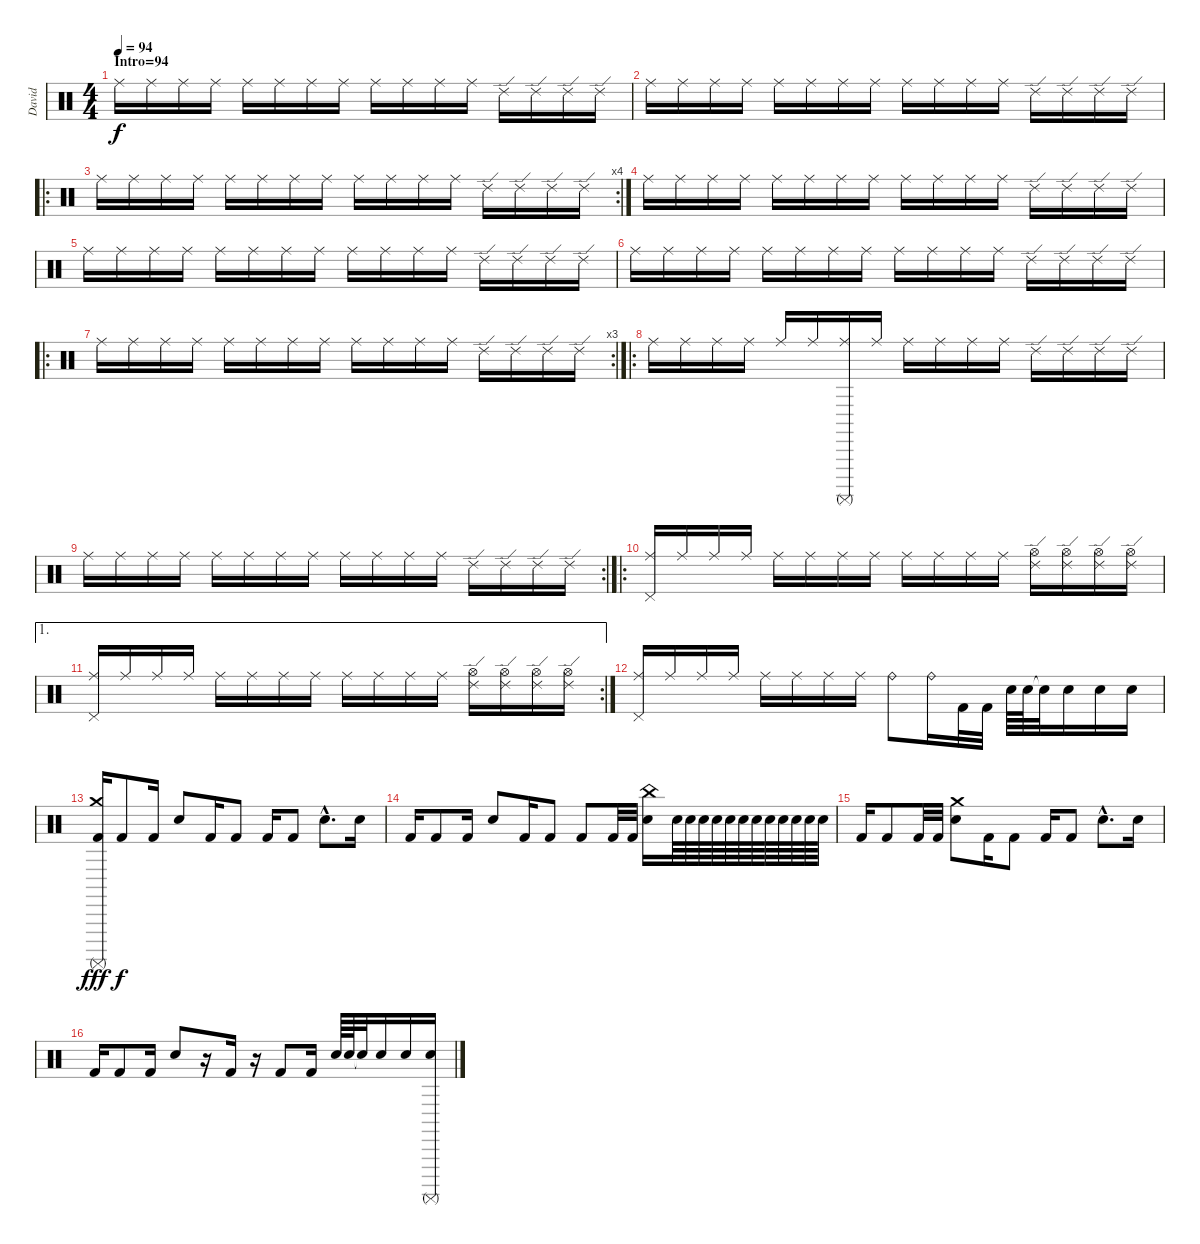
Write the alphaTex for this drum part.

\track ("David" "David") {instrument percussion}
\staff {score}
\articulation defaults
\ts (4 4)
\section ("" "Intro=94")
\tempo 94
\clef neutral
\ks c "Ride (middle)".16{dy f} "Ride (middle)".16 "Ride (middle)".16 "Ride (middle)".16 "Ride (middle)".16 "Ride (middle)".16 "Ride (middle)".16 "Ride (middle)".16 "Ride (middle)".16 "Ride (middle)".16 "Ride (middle)".16 "Ride (middle)".16 "Ride (edge) 2".16 "Ride (edge) 2".16 "Ride (edge) 2".16 "Ride (edge) 2".16
|
"Ride (middle)".16 "Ride (middle)".16 "Ride (middle)".16 "Ride (middle)".16 "Ride (middle)".16 "Ride (middle)".16 "Ride (middle)".16 "Ride (middle)".16 "Ride (middle)".16 "Ride (middle)".16 "Ride (middle)".16 "Ride (middle)".16 "Ride (edge) 2".16 "Ride (edge) 2".16 "Ride (edge) 2".16 "Ride (edge) 2".16 |
\ro
\rc 4 "Ride (middle)".16 "Ride (middle)".16 "Ride (middle)".16 "Ride (middle)".16 "Ride (middle)".16 "Ride (middle)".16 "Ride (middle)".16 "Ride (middle)".16 "Ride (middle)".16 "Ride (middle)".16 "Ride (middle)".16 "Ride (middle)".16 "Ride (edge) 2".16 "Ride (edge) 2".16 "Ride (edge) 2".16 "Ride (edge) 2".16
|
"Ride (middle)".16 "Ride (middle)".16 "Ride (middle)".16 "Ride (middle)".16 "Ride (middle)".16 "Ride (middle)".16 "Ride (middle)".16 "Ride (middle)".16 "Ride (middle)".16 "Ride (middle)".16 "Ride (middle)".16 "Ride (middle)".16 "Ride (edge) 2".16 "Ride (edge) 2".16 "Ride (edge) 2".16 "Ride (edge) 2".16 |
"Ride (middle)".16 "Ride (middle)".16 "Ride (middle)".16 "Ride (middle)".16 "Ride (middle)".16 "Ride (middle)".16 "Ride (middle)".16 "Ride (middle)".16 "Ride (middle)".16 "Ride (middle)".16 "Ride (middle)".16 "Ride (middle)".16 "Ride (edge) 2".16 "Ride (edge) 2".16 "Ride (edge) 2".16 "Ride (edge) 2".16 |
"Ride (middle)".16 "Ride (middle)".16 "Ride (middle)".16 "Ride (middle)".16 "Ride (middle)".16 "Ride (middle)".16 "Ride (middle)".16 "Ride (middle)".16 "Ride (middle)".16 "Ride (middle)".16 "Ride (middle)".16 "Ride (middle)".16 "Ride (edge) 2".16 "Ride (edge) 2".16 "Ride (edge) 2".16 "Ride (edge) 2".16 |
\ro
\rc 3 "Ride (middle)".16 "Ride (middle)".16 "Ride (middle)".16 "Ride (middle)".16 "Ride (middle)".16 "Ride (middle)".16 "Ride (middle)".16 "Ride (middle)".16 "Ride (middle)".16 "Ride (middle)".16 "Ride (middle)".16 "Ride (middle)".16 "Ride (edge) 2".16 "Ride (edge) 2".16 "Ride (edge) 2".16 "Ride (edge) 2".16
|
\ro "Ride (middle)".16 "Ride (middle)".16 "Ride (middle)".16 "Ride (middle)".16 "Ride (middle)".16 "Ride (middle)".16
("Ride (middle)" "Surdo (mute)").16 "Ride (middle)".16 "Ride (middle)".16 "Ride (middle)".16 "Ride (middle)".16 "Ride (middle)".16 "Ride (edge) 2".16 "Ride (edge) 2".16 "Ride (edge) 2".16 "Ride (edge) 2".16 |
\rc 2 "Ride (middle)".16 "Ride (middle)".16 "Ride (middle)".16 "Ride (middle)".16 "Ride (middle)".16 "Ride (middle)".16 "Ride (middle)".16 "Ride (middle)".16 "Ride (middle)".16 "Ride (middle)".16 "Ride (middle)".16 "Ride (middle)".16 "Ride (edge) 2".16 "Ride (edge) 2".16 "Ride (edge) 2".16 "Ride (edge) 2".16
|
\ro
("Pedal Hi-Hat (hit)" "Ride (middle)").16 "Ride (middle)".16 "Ride (middle)".16 "Ride (middle)".16 "Ride (middle)".16 "Ride (middle)".16 "Ride (middle)".16 "Ride (middle)".16 "Ride (middle)".16 "Ride (middle)".16 "Ride (middle)".16 "Ride (middle)".16 ("Hi-Hat (open)" "Ride (edge) 2").16 ("Hi-Hat (open)" "Ride (edge) 2").16 ("Hi-Hat (open)" "Ride (edge) 2").16 ("Hi-Hat (open)" "Ride (edge) 2").16 |
\ae 1
\rc 2
("Ride (middle)" "Pedal Hi-Hat (hit)").16 "Ride (middle)".16 "Ride (middle)".16 "Ride (middle)".16 "Ride (middle)".16 "Ride (middle)".16 "Ride (middle)".16 "Ride (middle)".16 "Ride (middle)".16 "Ride (middle)".16 "Ride (middle)".16 "Ride (middle)".16 ("Hi-Hat (open)" "Ride (edge) 2").16 ("Hi-Hat (open)" "Ride (edge) 2").16 ("Hi-Hat (open)" "Ride (edge) 2").16 ("Hi-Hat (open)" "Ride (edge) 2").16 |
("Ride (middle)" "Pedal Hi-Hat (hit)").16 "Ride (middle)".16 "Ride (middle)".16 "Ride (middle)".16 "Ride (middle)".16 "Ride (middle)".16 "Ride (middle)".16 "Ride (middle)".16 "Ride (bell)".8 "Ride (bell)".16 "Kick (hit) 2".32 "Kick (hit) 2".32 "Snare (hit) 2".64 "Snare (hit) 2".64 "Snare (hit)"{t}.32 "Snare (hit) 2".16 "Snare (hit) 2".16 "Snare (hit) 2".16 |
("Crash medium (hit)" "Surdo (mute)" "Kick (hit) 2").16{dy fff} "Kick (hit) 2".8{dy f} "Kick (hit) 2".16 "Snare (hit) 2".8 "Kick (hit) 2".16 "Kick (hit) 2".8 "Kick (hit) 2".16 "Kick (hit) 2".8 "Snare (hit) 2"{hac}.8{d} "Snare (hit) 2".16 |
"Kick (hit) 2".16 "Kick (hit) 2".8 "Kick (hit) 2".16 "Snare (hit) 2".8 "Kick (hit) 2".16 "Kick (hit) 2".8 "Kick (hit) 2".8 "Kick (hit) 2".32 "Kick (hit) 2".32 ("China (hit)" "Snare (hit) 2").16 "Snare (hit) 2".64 "Snare (hit) 2".64 "Snare (hit) 2".64 "Snare (hit) 2".64 "Snare (hit) 2".64 "Snare (hit) 2".64 "Snare (hit) 2".64 "Snare (hit) 2".64 "Snare (hit) 2".64 "Snare (hit) 2".64 "Snare (hit) 2".64 "Snare (hit) 2".64 |
"Kick (hit) 2".16 "Kick (hit) 2".8 "Kick (hit) 2".32 "Kick (hit) 2".32 ("Crash medium (hit)" "Snare (hit) 2").8 "Kick (hit) 2".16 "Kick (hit) 2".8 "Kick (hit) 2".16 "Kick (hit) 2".8 "Snare (hit) 2"{hac}.8{d} "Snare (hit) 2".16 |
"Kick (hit) 2".16 "Kick (hit) 2".8 "Kick (hit) 2".16 "Snare (hit) 2".8 r.16 "Kick (hit) 2".16 r.16 "Kick (hit) 2".8 "Kick (hit) 2".16 "Snare (hit) 2".64 "Snare (hit) 2".64 "Snare (hit)"{t}.32 "Snare (hit) 2".16 "Snare (hit) 2".16 ("Snare (hit) 2" "Surdo (mute)").16
